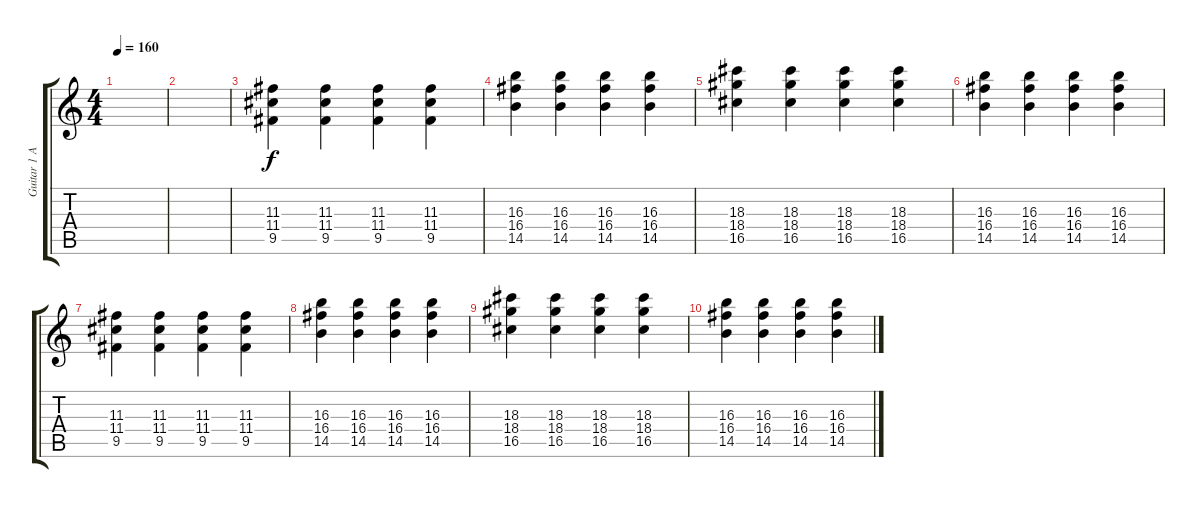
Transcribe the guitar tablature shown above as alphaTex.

\track ("Guitar 1 Acoustic" "Guitar 1 A") {instrument acousticguitarsteel}
\staff {score tabs}
\tuning (E4 B3 G3 D3 A2 E2) {hide}
\ts (4 4)
\tempo 160
\clef g2
\ks c
|
|
(11.3 11.4 9.5).4{volume 8 instrument acousticguitarsteel} (11.3 11.4 9.5).4 (11.3 11.4 9.5).4 (11.3 11.4 9.5).4 |
(16.3 16.4 14.5).4 (16.3 16.4 14.5).4 (16.3 16.4 14.5).4 (16.3 16.4 14.5).4 |
(18.3 18.4 16.5).4 (18.3 18.4 16.5).4 (18.3 18.4 16.5).4 (18.3 18.4 16.5).4 |
(16.3 16.4 14.5).4 (16.3 16.4 14.5).4 (16.3 16.4 14.5).4 (16.3 16.4 14.5).4 |
(11.3 11.4 9.5).4 (11.3 11.4 9.5).4 (11.3 11.4 9.5).4 (11.3 11.4 9.5).4 |
(16.3 16.4 14.5).4 (16.3 16.4 14.5).4 (16.3 16.4 14.5).4 (16.3 16.4 14.5).4 |
(18.3 18.4 16.5).4 (18.3 18.4 16.5).4 (18.3 18.4 16.5).4 (18.3 18.4 16.5).4 |
(16.3 16.4 14.5).4 (16.3 16.4 14.5).4 (16.3 16.4 14.5).4 (16.3 16.4 14.5).4
